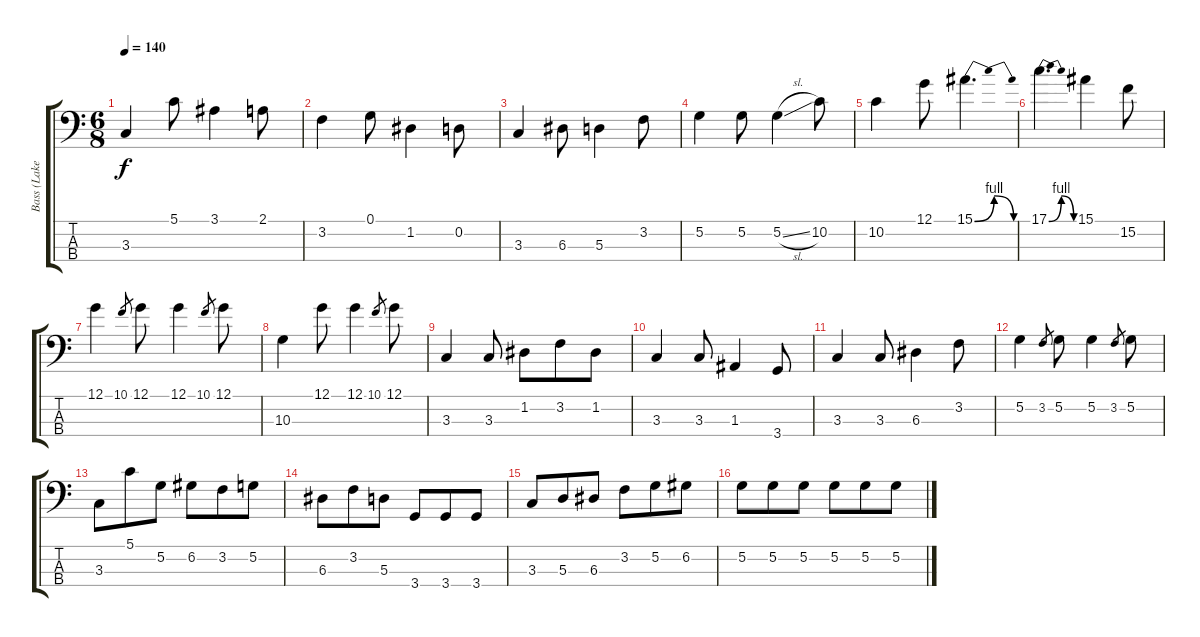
\track ("Bass (Lake)" "Bass (Lake") {instrument electricbassfinger}
\staff {score tabs}
\tuning (G2 D2 A1 E1) {hide}
\ts (6 8)
\tempo 140
\clef f4
\ks c
3.3.4{dy f} 5.1.8 3.1.4 2.1.8 |
3.2.4 0.1.8 1.2.4 0.2.8 |
3.3.4 6.3.8 5.3.4 3.2.8 |
5.2.4 5.2.8 5.2{sl}.4 10.2.8 |
10.2.4 12.1.8 15.1{be (bendrelease 0 0 30 4 30 4 60 0)}.4{d} |
17.1{be (bendrelease 0 0 30 4 30 4 60 0)}.4{d} 15.1.4 15.2.8 |
12.1.4 10.1.8{gr} 12.1.8 12.1.4 10.1.8{gr} 12.1.8 |
10.3.4 12.1.8 12.1.4 10.1.8{gr} 12.1.8 |
3.3.4 3.3.8 1.2.8 3.2.8 1.2.8 |
3.3.4 3.3.8 1.3.4 3.4.8 |
3.3.4 3.3.8 6.3.4 3.2.8 |
5.2.4 3.2.8{gr} 5.2.8 5.2.4 3.2.8{gr} 5.2.8 |
3.3.8 5.1.8 5.2.8 6.2.8 3.2.8 5.2.8 |
6.3.8 3.2.8 5.3.8 3.4.8 3.4.8 3.4.8 |
3.3.8 5.3.8 6.3.8 3.2.8 5.2.8 6.2.8 |
5.2.8 5.2.8 5.2.8 5.2.8 5.2.8 5.2.8
